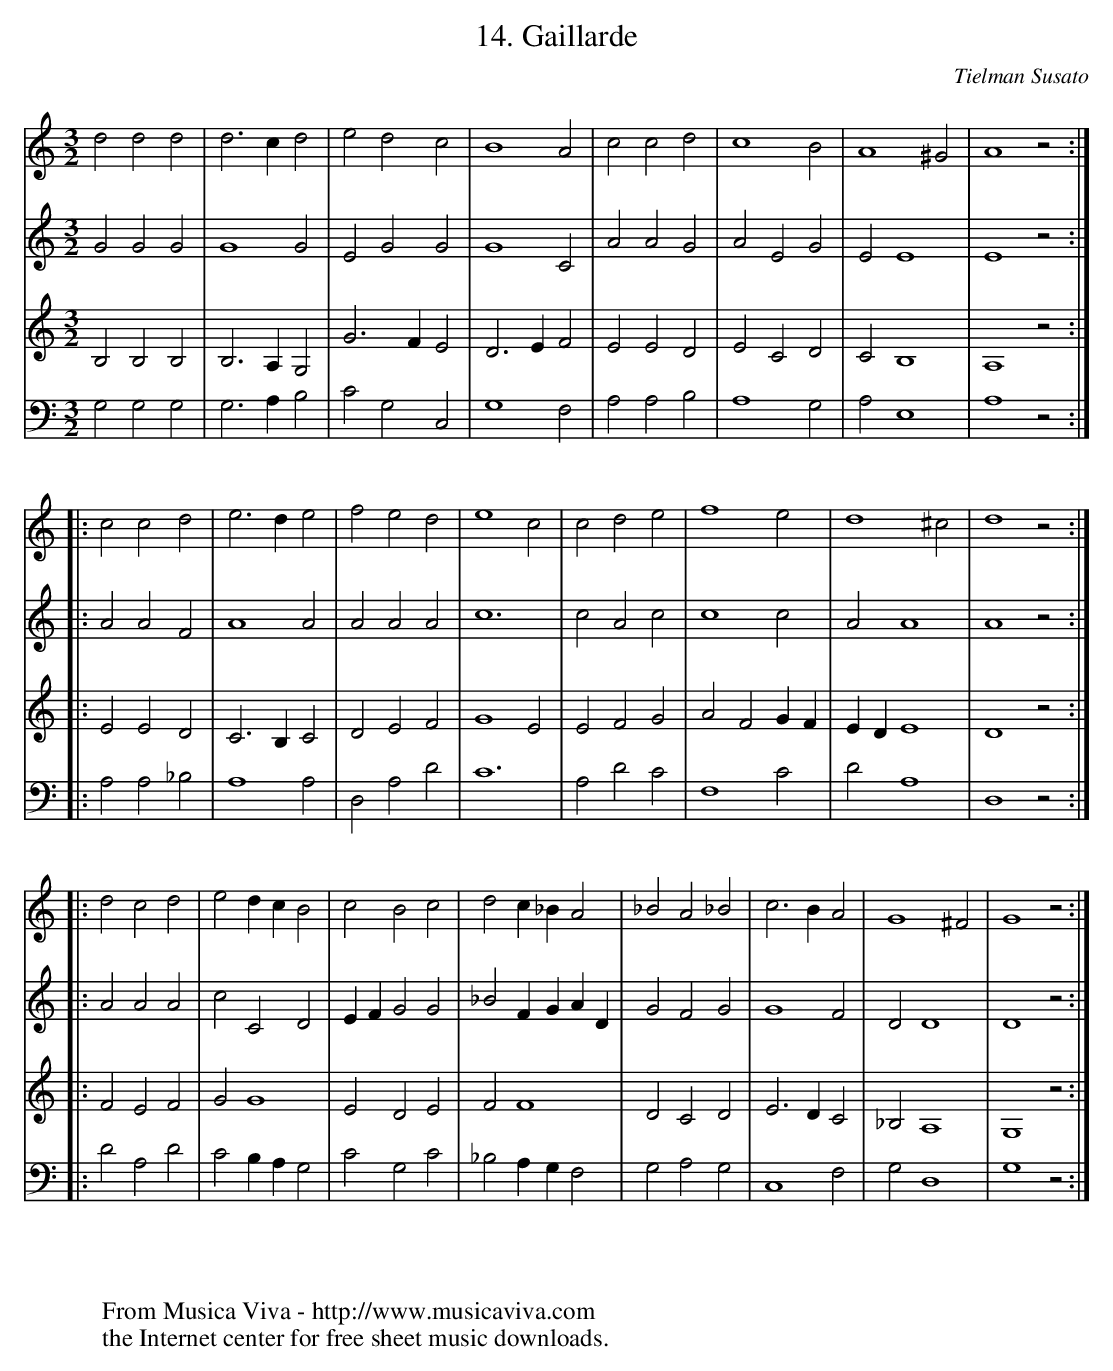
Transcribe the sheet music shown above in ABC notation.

X:1
T:14. Gaillarde
C:Tielman Susato
M:3/2
L:1/2
K:Gmix
V:1
ddd|d>cd|edc|B2A|ccd|c2B|A2^G|A2z:|
|:ccd|e>de|fed|e2c|cde|f2e|d2^c|d2z:|
|:dcd|ed/c/B|cBc|dc/_B/A|_BA_B|c>BA|G2^F|G2z:|
V:2
GGG|G2G|EGG|G2C|AAG|AEG|EE2|E2z:|
|:AAF|A2A|AAA|c3|cAc|c2c|AA2|A2z:|
|:AAA|cCD|E/F/GG|_BF/G/A/D/|GFG|G2F|DD2|D2z:|
V:3
B,B,B,|B,>A,G,|G>FE|D>EF|EED|ECD|CB,2|A,2z:|
|:EED|C>B,C|DEF|G2E|EFG|AFG/F/|E/D/E2|D2z:|
|:FEF|GG2|EDE|FF2|DCD|E>DC|_B,A,2|G,2z:|
V:4
G,G,G,|G,>A,B,|CG,C,|G,2F,|A,A,B,|A,2G,|A,E,2|A,2z:|
|:A,A,_B,|A,2A,|D,A,D|C3|A,DC|F,2C|DA,2|D,2z:|
|:DA,D|CB,/A,/G,|CG,C|_B,A,/G,/F,|G,A,G,|C,2F,|G,D,2|G,2z:|
W:
W:
W:  From Musica Viva - http://www.musicaviva.com
W:  the Internet center for free sheet music downloads.
